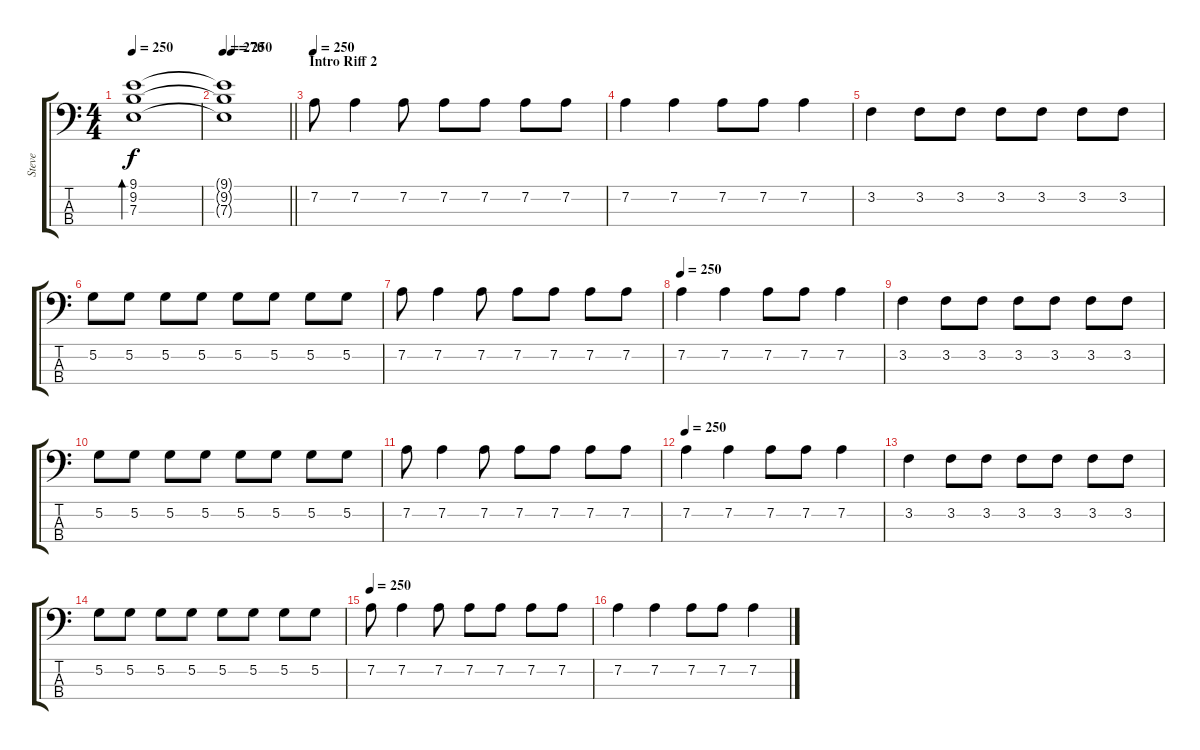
\track ("Steve" "Steve") {instrument electricbassfinger}
\staff {score tabs}
\tuning (G2 D2 A1 E1) {hide}
\ts (4 4)
\tempo 250
\clef f4
\ks c
(9.1 9.2 7.3).1{bd 480 dy f} |
\tempo 270
\tempo (250 0.125)
\barLineRight lightlight
(9.1{t} 9.2{t} 7.3{t}).1 |
\section ("" "Intro Riff 2")
\tempo 230
\tempo 250
7.2.8 7.2.4 7.2.8 7.2.8 7.2.8 7.2.8 7.2.8 |
7.2.4 7.2.4 7.2.8 7.2.8 7.2.4 |
3.2.4 3.2.8 3.2.8 3.2.8 3.2.8 3.2.8 3.2.8 |
5.2.8 5.2.8 5.2.8 5.2.8 5.2.8 5.2.8 5.2.8 5.2.8 |
7.2.8 7.2.4 7.2.8 7.2.8 7.2.8 7.2.8 7.2.8 |
\tempo 250
7.2.4 7.2.4 7.2.8 7.2.8 7.2.4 |
3.2.4 3.2.8 3.2.8 3.2.8 3.2.8 3.2.8 3.2.8 |
5.2.8 5.2.8 5.2.8 5.2.8 5.2.8 5.2.8 5.2.8 5.2.8 |
7.2.8 7.2.4 7.2.8 7.2.8 7.2.8 7.2.8 7.2.8 |
\tempo 250
7.2.4 7.2.4 7.2.8 7.2.8 7.2.4 |
3.2.4 3.2.8 3.2.8 3.2.8 3.2.8 3.2.8 3.2.8 |
5.2.8 5.2.8 5.2.8 5.2.8 5.2.8 5.2.8 5.2.8 5.2.8 |
\tempo 250
7.2.8 7.2.4 7.2.8 7.2.8 7.2.8 7.2.8 7.2.8 |
7.2.4 7.2.4 7.2.8 7.2.8 7.2.4
